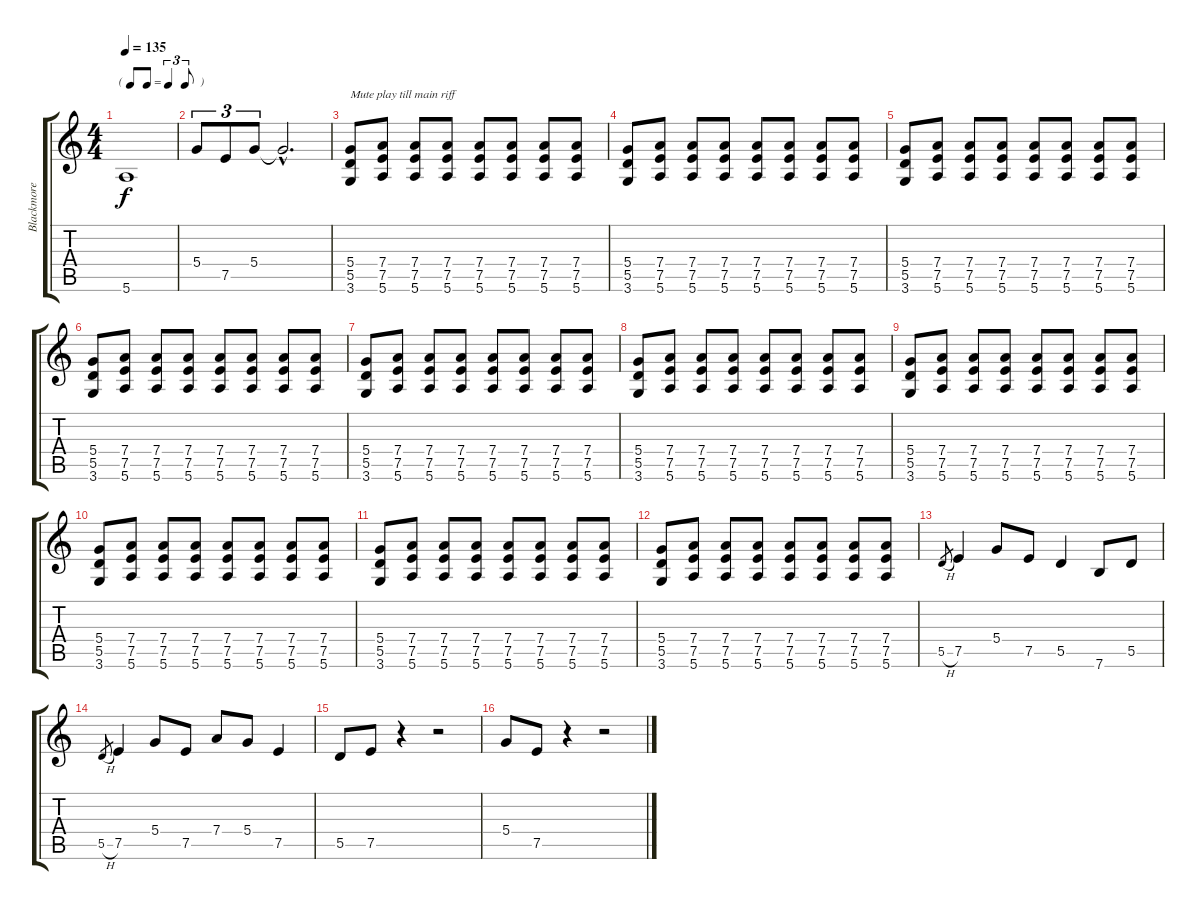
\track ("Blackmore" "Blackmore") {instrument overdrivenguitar}
\staff {score tabs}
\tuning (E4 B3 G3 D3 A2 E2) {hide}
\ts (4 4)
\tf triplet8th
\tempo 135
\clef g2
\ks c
5.6.1{dy f} |
5.4.8{tu (3 2)} 7.5.8{tu (3 2)} 5.4.8{tu (3 2)} 5.4{hac t}.2{d} |
(5.4 5.5 3.6).8{txt "Mute play till main riff"} (7.4 7.5 5.6).8 (7.4 7.5 5.6).8 (7.4 7.5 5.6).8 (7.4 7.5 5.6).8 (7.4 7.5 5.6).8 (7.4 7.5 5.6).8 (7.4 7.5 5.6).8 |
(5.4 5.5 3.6).8 (7.4 7.5 5.6).8 (7.4 7.5 5.6).8 (7.4 7.5 5.6).8 (7.4 7.5 5.6).8 (7.4 7.5 5.6).8 (7.4 7.5 5.6).8 (7.4 7.5 5.6).8 |
(5.4 5.5 3.6).8 (7.4 7.5 5.6).8 (7.4 7.5 5.6).8 (7.4 7.5 5.6).8 (7.4 7.5 5.6).8 (7.4 7.5 5.6).8 (7.4 7.5 5.6).8 (7.4 7.5 5.6).8 |
(5.4 5.5 3.6).8 (7.4 7.5 5.6).8 (7.4 7.5 5.6).8 (7.4 7.5 5.6).8 (7.4 7.5 5.6).8 (7.4 7.5 5.6).8 (7.4 7.5 5.6).8 (7.4 7.5 5.6).8 |
(5.4 5.5 3.6).8 (7.4 7.5 5.6).8 (7.4 7.5 5.6).8 (7.4 7.5 5.6).8 (7.4 7.5 5.6).8 (7.4 7.5 5.6).8 (7.4 7.5 5.6).8 (7.4 7.5 5.6).8 |
(5.4 5.5 3.6).8 (7.4 7.5 5.6).8 (7.4 7.5 5.6).8 (7.4 7.5 5.6).8 (7.4 7.5 5.6).8 (7.4 7.5 5.6).8 (7.4 7.5 5.6).8 (7.4 7.5 5.6).8 |
(5.4 5.5 3.6).8 (7.4 7.5 5.6).8 (7.4 7.5 5.6).8 (7.4 7.5 5.6).8 (7.4 7.5 5.6).8 (7.4 7.5 5.6).8 (7.4 7.5 5.6).8 (7.4 7.5 5.6).8 |
(5.4 5.5 3.6).8 (7.4 7.5 5.6).8 (7.4 7.5 5.6).8 (7.4 7.5 5.6).8 (7.4 7.5 5.6).8 (7.4 7.5 5.6).8 (7.4 7.5 5.6).8 (7.4 7.5 5.6).8 |
(5.4 5.5 3.6).8 (7.4 7.5 5.6).8 (7.4 7.5 5.6).8 (7.4 7.5 5.6).8 (7.4 7.5 5.6).8 (7.4 7.5 5.6).8 (7.4 7.5 5.6).8 (7.4 7.5 5.6).8 |
(5.4 5.5 3.6).8 (7.4 7.5 5.6).8 (7.4 7.5 5.6).8 (7.4 7.5 5.6).8 (7.4 7.5 5.6).8 (7.4 7.5 5.6).8 (7.4 7.5 5.6).8 (7.4 7.5 5.6).8 |
5.5{h}.8{gr} 7.5.4 5.4.8 7.5.8 5.5.4 7.6.8 5.5.8 |
5.5{h}.8{gr} 7.5.4 5.4.8 7.5.8 7.4.8 5.4.8 7.5.4 |
5.5.8 7.5.8 r.4 r.2 |
5.4.8 7.5.8 r.4 r.2
